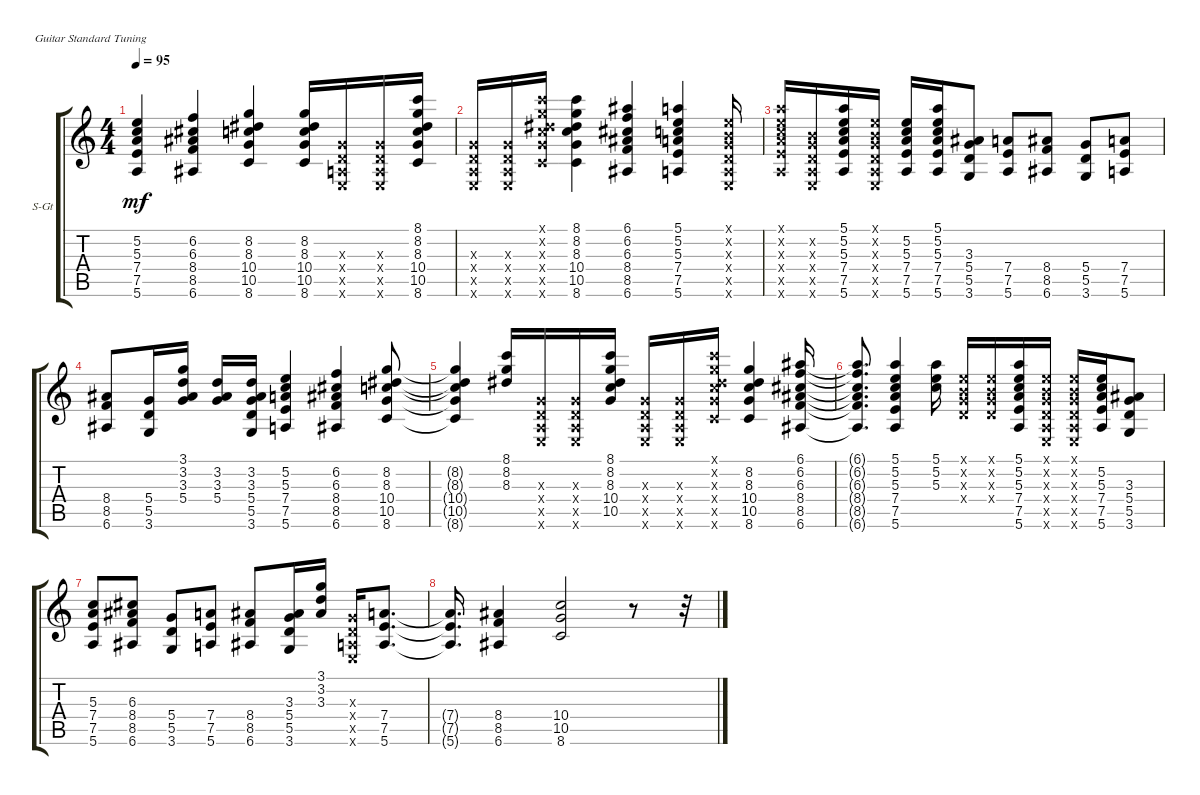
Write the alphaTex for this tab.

\defaultSystemsLayout 4
\bracketExtendMode groupsimilarinstruments
\firstSystemTrackNameOrientation horizontal
\otherSystemsTrackNameOrientation horizontal
\track ("Steel Guitar" "S-Gt") {instrument acousticguitarsteel}
\staff {score tabs}
\tuning (E4 B3 G3 D3 A2 E2)
\ts (4 4)
\tempo 95
\clef g2
\ks c
(5.6 7.5 7.4 5.3 5.2).4{dy mf} (6.6 8.5 8.4 6.3 6.2).4 (8.6 10.5 10.4 8.3 8.2).4 (8.6 10.5 10.4 8.3 8.2).16 (0.6{x} 0.5{x} 0.4{x} 0.3{x}).16 (0.3{x} 0.4{x} 0.5{x} 0.6{x}).16 (8.6 10.5 10.4 8.3 8.2 8.1).16 |
(0.3{x} 0.4{x} 0.5{x} 0.6{x}).16 (0.3{x} 0.4{x} 0.5{x} 0.6{x}).16 (8.6{x} 10.5{x} 10.4{x} 8.3{x} 8.2{x} 8.1{x}).16 (8.6 10.5 10.4 8.3 8.2 8.1).4 (6.6 8.5 8.4 6.3 6.2 6.1).4 (5.6 7.5 7.4 5.3 5.2 5.1).4 (0.1{x} 0.5{x} 0.6{x} 0.4{x} 0.3{x} 0.2{x}).16 |
(5.6{x} 7.5{x} 7.4{x} 5.3{x} 5.2{x} 5.1{x}).16 (0.2{x} 0.3{x} 0.4{x} 0.5{x} 0.6{x}).16 (5.6 7.5 7.4 5.3 5.2 5.1).16 (0.6{x} 0.5{x} 0.4{x} 0.3{x} 0.2{x} 0.1{x}).16 (5.6 7.5 7.4 5.3 5.2).16 (5.6 7.5 7.4 5.3 5.2 5.1).16 (3.6 5.5 5.4 3.3).8 (5.6 7.5 7.4).8 (6.6 8.5 8.4).8 (3.6 5.5 5.4).8 (5.6 7.5 7.4).8 |
(6.6 8.5 8.4).8 (3.6 5.5 5.4).16 (5.4 3.3 3.2 3.1).16 (5.4 3.3 3.2).16 (3.6 5.5 5.4 3.3 3.2).16 (5.6 7.5 7.4 5.3 5.2).4 (6.6 8.5 8.4 6.3 6.2).4 (8.6 10.5 10.4 8.3 8.2).8 |
(8.6{t} 10.5{t} 10.4{t} 8.3{t} 8.2{t}).4 (8.3 8.2 8.1).16 (0.6{x} 0.5{x} 0.4{x} 0.3{x}).16 (0.3{x} 0.4{x} 0.5{x} 0.6{x}).16 (10.5 10.4 8.3 8.1 8.2).16 (0.3{x} 0.4{x} 0.5{x} 0.6{x}).16 (0.3{x} 0.4{x} 0.5{x} 0.6{x}).16 (8.6{x} 10.5{x} 10.4{x} 8.3{x} 8.2{x} 8.1{x}).16 (8.6 10.5 10.4 8.3 8.2).4 (6.6 8.5 8.4 6.3 6.2 6.1).16 |
(6.6{t} 8.5{t} 8.4{t} 6.3{t} 6.2{t} 6.1{t}).8{d} (5.6 7.5 7.4 5.3 5.2 5.1).4 (5.3 5.2 5.1).16 (0.4{x} 0.3{x} 0.2{x} 0.1{x}).16 (0.1{x} 0.2{x} 0.4{x} 0.3{x}).16 (5.6 7.5 7.4 5.3 5.2 5.1).16 (0.6{x} 0.5{x} 0.4{x} 0.3{x} 0.2{x} 0.1{x}).16 (0.1{x} 0.2{x} 0.3{x} 0.4{x} 0.5{x} 0.6{x}).16 (5.6 7.5 7.4 5.3 5.2).16 (5.5 5.4 3.3 3.6).8 |
(5.6 7.5 7.4 5.3).8 (6.6 8.5 8.4 6.3).8 (3.6 5.5 5.4).8 (5.6 7.5 7.4).8 (6.6 8.5 8.4).8 (3.6 5.5 5.4 3.3).16 (3.1 3.2 3.3).16 (0.6{x} 0.5{x} 0.4{x} 0.3{x}).16 (5.6 7.5 7.4).8{d} |
(5.6{t} 7.5{t} 7.4{t}).16{d} (6.6 8.5 8.4).4 (8.6 10.5 10.4).2 r.8 r.32
